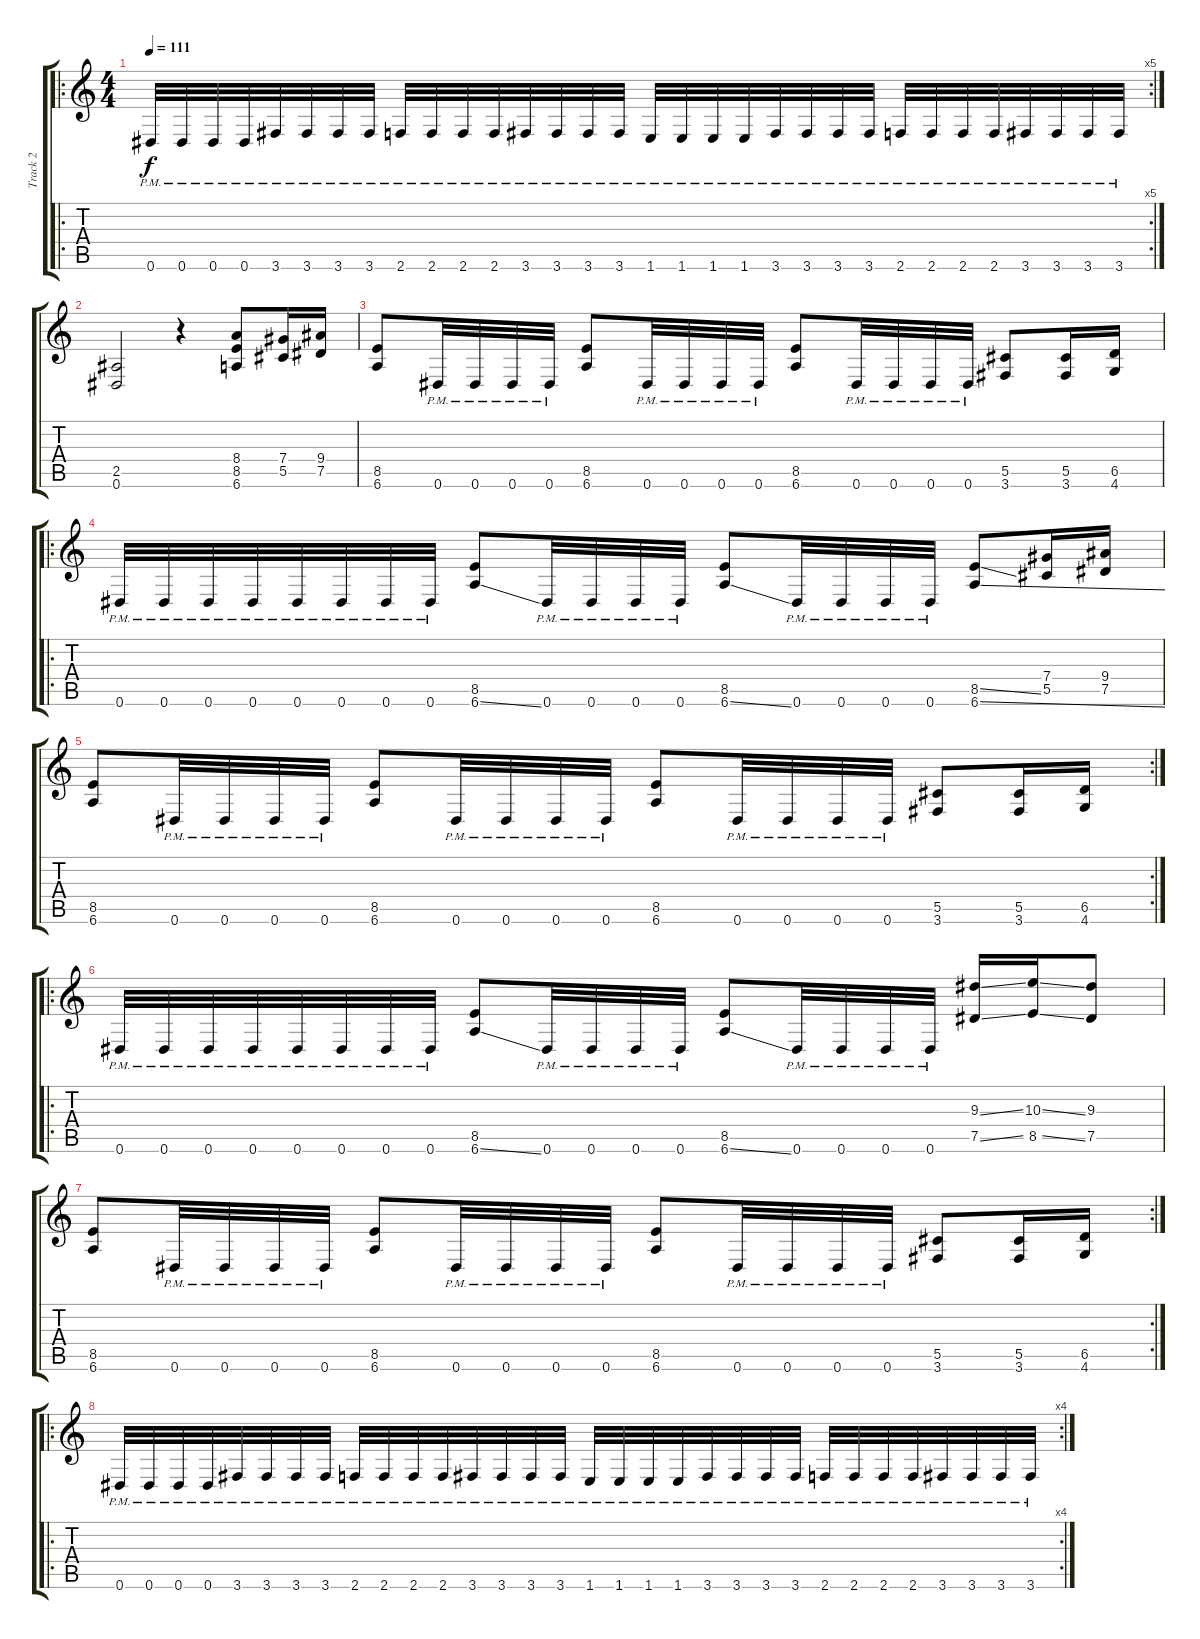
\track ("Track 2" "Track 2") {instrument distortionguitar}
\staff {score tabs}
\tuning (Eb4 Bb3 Gb3 Db3 Ab2 Eb2) {hide}
\ro
\rc 5
\ts (4 4)
\tempo 111
\clef g2
\ks c
0.6{pm}.32{dy f} 0.6{pm}.32 0.6{pm}.32 0.6{pm}.32 3.6{pm}.32 3.6{pm}.32 3.6{pm}.32 3.6{pm}.32 2.6{pm}.32 2.6{pm}.32 2.6{pm}.32 2.6{pm}.32 3.6{pm}.32 3.6{pm}.32 3.6{pm}.32 3.6{pm}.32 1.6{pm}.32 1.6{pm}.32 1.6{pm}.32 1.6{pm}.32 3.6{pm}.32 3.6{pm}.32 3.6{pm}.32 3.6{pm}.32 2.6{pm}.32 2.6{pm}.32 2.6{pm}.32 2.6{pm}.32 3.6{pm}.32 3.6{pm}.32 3.6{pm}.32 3.6{pm}.32 |
(2.5 0.6).2 r.4 (8.4 8.5 6.6).8 (7.4 5.5).16 (9.4 7.5).16 |
(8.5 6.6).8 0.6{pm}.32 0.6{pm}.32 0.6{pm}.32 0.6{pm}.32 (8.5 6.6).8 0.6{pm}.32 0.6{pm}.32 0.6{pm}.32 0.6{pm}.32 (8.5 6.6).8 0.6{pm}.32 0.6{pm}.32 0.6{pm}.32 0.6{pm}.32 (5.5 3.6).8 (5.5 3.6).16 (6.5 4.6).16 |
\ro
0.6{pm}.32 0.6{pm}.32 0.6{pm}.32 0.6{pm}.32 0.6{pm}.32 0.6{pm}.32 0.6{pm}.32 0.6{pm}.32 (8.5 6.6{ss}).8 0.6{pm}.32 0.6{pm}.32 0.6{pm}.32 0.6{pm}.32 (8.5 6.6{ss}).8 0.6{pm}.32 0.6{pm}.32 0.6{pm}.32 0.6{pm}.32 (8.5{ss} 6.6{ss}).8 (7.4 5.5).16 (9.4 7.5).16 |
\rc 2
(8.5 6.6).8 0.6{pm}.32 0.6{pm}.32 0.6{pm}.32 0.6{pm}.32 (8.5 6.6).8 0.6{pm}.32 0.6{pm}.32 0.6{pm}.32 0.6{pm}.32 (8.5 6.6).8 0.6{pm}.32 0.6{pm}.32 0.6{pm}.32 0.6{pm}.32 (5.5 3.6).8 (5.5 3.6).16 (6.5 4.6).16 |
\ro
0.6{pm}.32 0.6{pm}.32 0.6{pm}.32 0.6{pm}.32 0.6{pm}.32 0.6{pm}.32 0.6{pm}.32 0.6{pm}.32 (8.5 6.6{ss}).8 0.6{pm}.32 0.6{pm}.32 0.6{pm}.32 0.6{pm}.32 (8.5 6.6{ss}).8 0.6{pm}.32 0.6{pm}.32 0.6{pm}.32 0.6{pm}.32 (9.3{ss} 7.5{ss}).16 (10.3{ss} 8.5{ss}).16 (9.3 7.5).8 |
\rc 2
(8.5 6.6).8 0.6{pm}.32 0.6{pm}.32 0.6{pm}.32 0.6{pm}.32 (8.5 6.6).8 0.6{pm}.32 0.6{pm}.32 0.6{pm}.32 0.6{pm}.32 (8.5 6.6).8 0.6{pm}.32 0.6{pm}.32 0.6{pm}.32 0.6{pm}.32 (5.5 3.6).8 (5.5 3.6).16 (6.5 4.6).16 |
\ro
\rc 4
0.6{pm}.32 0.6{pm}.32 0.6{pm}.32 0.6{pm}.32 3.6{pm}.32 3.6{pm}.32 3.6{pm}.32 3.6{pm}.32 2.6{pm}.32 2.6{pm}.32 2.6{pm}.32 2.6{pm}.32 3.6{pm}.32 3.6{pm}.32 3.6{pm}.32 3.6{pm}.32 1.6{pm}.32 1.6{pm}.32 1.6{pm}.32 1.6{pm}.32 3.6{pm}.32 3.6{pm}.32 3.6{pm}.32 3.6{pm}.32 2.6{pm}.32 2.6{pm}.32 2.6{pm}.32 2.6{pm}.32 3.6{pm}.32 3.6{pm}.32 3.6{pm}.32 3.6{pm}.32
